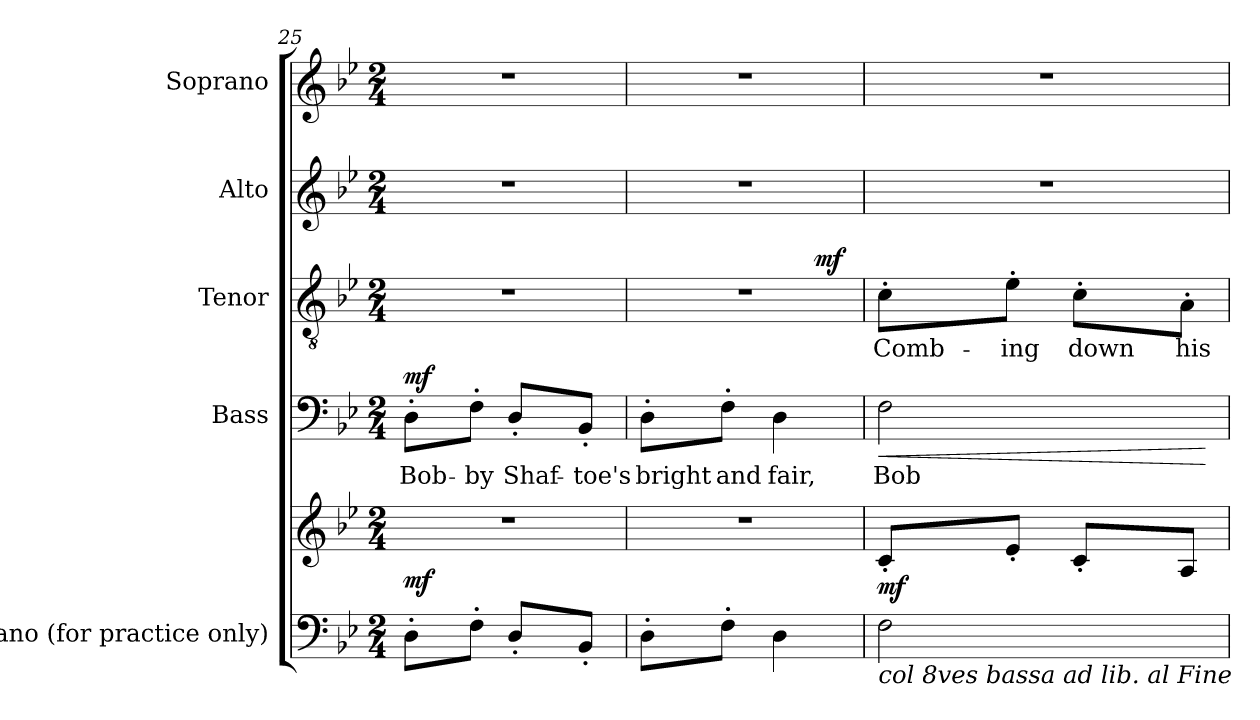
**kern	**kern	**dynam	**kern	**text	**dynam	**kern	**text	**dynam	**kern	**kern
*part5	*part5	*part5	*part4	*part4	*part4	*part3	*part3	*part3	*part2	*part1
*staff6	*staff5	*staff5/6	*staff4	*staff4	*staff4	*staff3	*staff3	*staff3	*staff2	*staff1
*I"Piano (for practice only)	*	*	*I"Bass	*	*	*I"Tenor	*	*	*I"Alto	*I"Soprano
*I'Pno.	*	*	*I'B.	*	*	*I'T.	*	*	*I'A.	*I'S.
*clefF4	*clefG2	*	*clefF4	*	*	*clefGv2	*	*	*clefG2	*clefG2
*	*	*	*	*	*	*ITrd7c12	*	*	*	*
*k[b-e-]	*k[b-e-]	*	*k[b-e-]	*	*	*k[b-e-]	*	*	*k[b-e-]	*k[b-e-]
*B-:	*B-:	*	*B-:	*	*	*B-:	*	*	*B-:	*B-:
*M2/4	*M2/4	*	*M2/4	*	*	*M2/4	*	*	*M2/4	*M2/4
=25	=25	=25	=25	=25	=25	=25	=25	=25	=25	=25
!	!LO:N:vis=1	!	!	!	!	!	!	!	!	!
!	!	!	!	!LO:LY:b:color=#000000	!	!LO:N:vis=1	!	!	!LO:N:vis=1	!LO:N:vis=1
8D'i\L	2r	mf	8D'i\L	Bob-	mf	2r	.	.	2r	2r
!	!	!	!	!LO:LY:b:color=#000000	!	!	!	!	!	!
8F'i\J	.	.	8F'i\J	-by	.	.	.	.	.	.
!	!	!	!	!LO:LY:b:color=#000000	!	!	!	!	!	!
8D'i/L	.	.	8D'i/L	Shaf-	.	.	.	.	.	.
!	!	!	!	!LO:LY:b:color=#000000	!	!	!	!	!	!
8BB-'i/J	.	.	8BB-'i/J	-toe's	.	.	.	.	.	.
=26	=26	=26	=26	=26	=26	=26	=26	=26	=26	=26
!	!LO:N:vis=1	!	!	!	!	!	!	!	!	!
!	!	!	!	!LO:LY:b:color=#000000	!	!LO:N:vis=1	!	!	!LO:N:vis=1	!LO:N:vis=1
*	*	*	*	*	*	*^	*	*	*	*
8D'i\L	2r	.	8D'i\L	bright	.	2r	4ryy	.	.	2r	2r
!	!	!	!	!LO:LY:b:color=#000000	!	!	!	!	!	!	!
8F'i\J	.	.	8F'i\J	and	.	.	.	.	.	.	.
!	!	!	!	!LO:LY:b:color=#000000	!	!	!	!	!	!	!
4Di\	.	.	4Di\	fair,	.	.	8ryy	.	.	.	.
.	.	.	.	.	.	.	128..ryy	.	.	.	.
.	.	.	.	.	.	.	16ryy	.	mf	.	.
.	.	.	.	.	.	.	32ryy	.	.	.	.
.	.	.	.	.	.	.	64ryy	.	.	.	.
.	.	.	.	.	.	.	512ryy	.	.	.	.
*	*	*	*	*	*	*v	*v	*	*	*	*
=27	=27	=27	=27	=27	=27	=27	=27	=27	=27	=27
*	*	*	*	*	*	*^	*	*	*	*
!	!	!	!	!LO:LY:b:color=#000000	!LO:HP:b	!	!	!	!	!	!
*	*	*	*	*	*	*v	*v	*	*	*	*
*	*	*	*	*	*	*^	*	*	*	*
!LO:TX:b:i:t=col 8ves bassa ad lib. al Fine	!	!	!	!	!	!	!	!	!	!	!
!	!	!	!	!	!	!	!	!LO:LY:b:color=#000000	!	!LO:N:vis=1	!LO:N:vis=1
*	*	*	*	*	*	*v	*v	*	*	*	*
2Fi\	8c'i/L	mf	2Fi\	Bob-	<	8C'i\L	Comb-	.	2r	2r
!	!	!	!	!	!	!	!LO:LY:b:color=#000000	!	!	!
.	8e-'i/J	.	.	.	.	8E-'i\J	-ing	.	.	.
!	!	!	!	!	!	!	!LO:LY:b:color=#000000	!	!	!
.	8c'i/L	.	.	.	.	8C'i\L	down	.	.	.
!	!	!	!	!	!	!	!LO:LY:b:color=#000000	!	!	!
.	8Ai/J	.	.	.	.	8AA'i\J	his	.	.	.
.	.	.	.	.	[	.	.	.	.	.
=	=	=	=	=	=	=	=	=	=	=
*-	*-	*-	*-	*-	*-	*-	*-	*-	*-	*-
